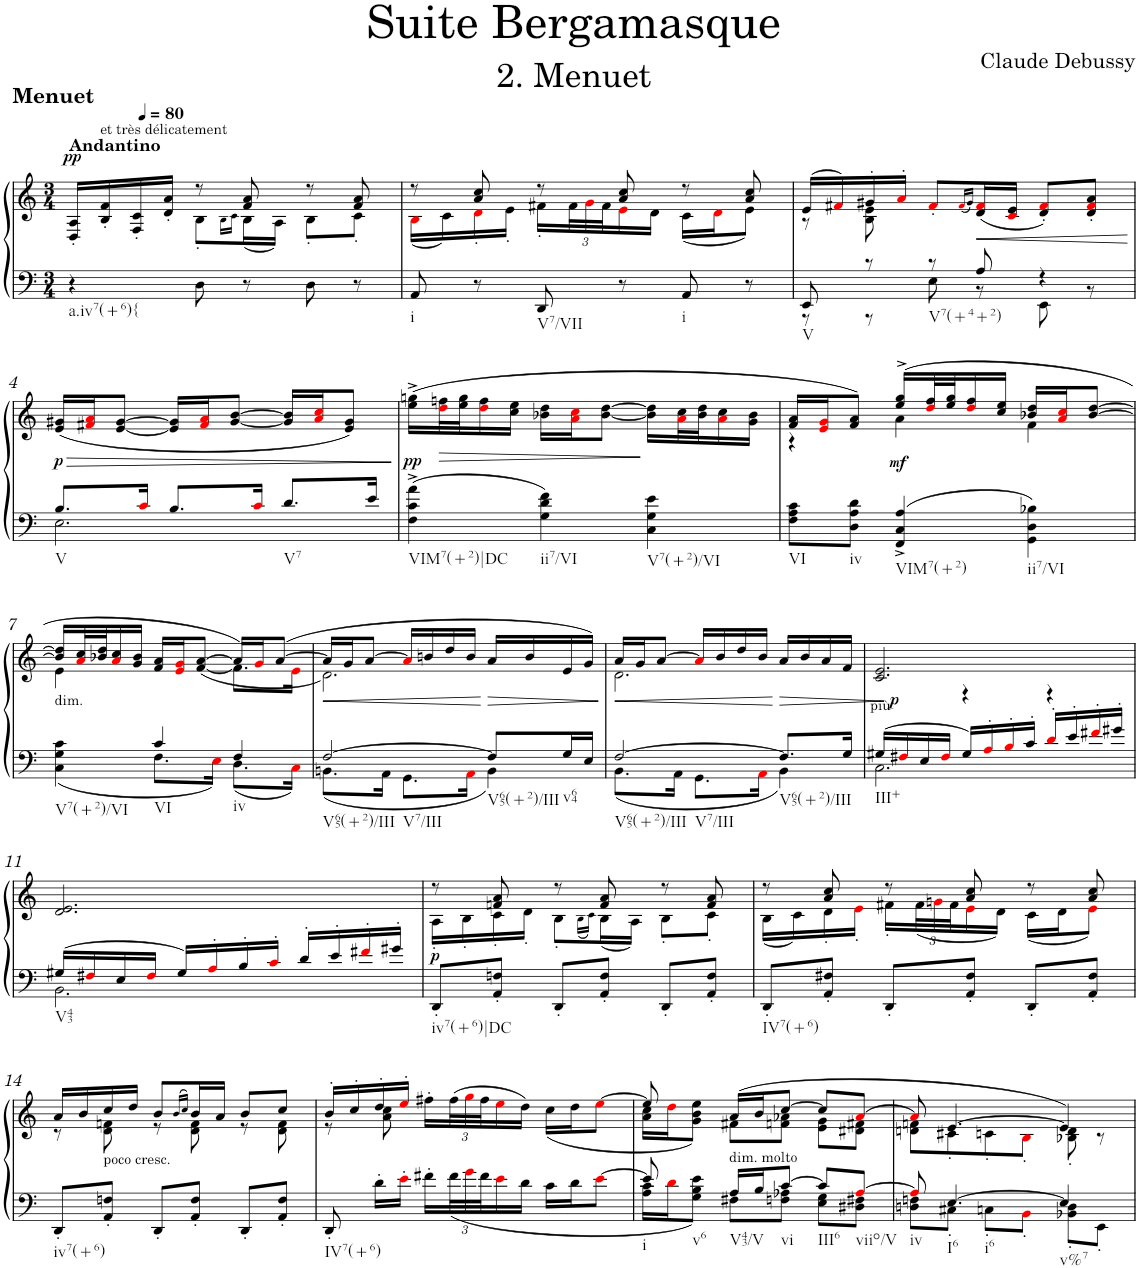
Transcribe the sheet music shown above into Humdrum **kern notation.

**kern	**kern	**dynam
*part1	*part1	*part1
*staff2	*staff1	*staff1/2
*I"Piano	*	*
*I'Pno.	*	*
*clefF4	*clefG2	*
*k[]	*k[]	*
*M3/4	*M3/4	*
*MM80	*MM80	*
=1	=1	=1
*	*^	*
!	!LO:TX:a:B:t=Menuet	!	!
!	!LO:TX:a:B:t=Andantino	!	!
!LO:TX:a:B:t=Menuet	!	!	!
!LO:TX:b:t=a.iv7(+6){	!	!	!
!	!	!	!LO:DY:a
4r	16D/' 16A/'LL	4ryy	pp
!	!LO:TX:a:t=et très délicatement	!	!
.	16B/' 16f/'	.	.
.	16F/' 16c/'	.	.
.	16d/' 16a/'JJ	.	.
8D\	8r	8B'\L	.
.	.	16qB\LL	.
.	.	16qc\JJ	.
8r	8f/ 8a/	(16B\L	.
.	.	16A\JJ)	.
8D\	8r	8B'\L	.
8r	8f/ 8a/	8c'\J	.
=2	=2	=2	=2
!LO:TX:b:t=i	!	!	!
8AA/	8r	(16Bi\LL	.
.	.	16c\)	.
8r	8a/ 8cc/	16d'i\	.
.	.	16e'\JJ	.
!LO:TX:b:t=V7/VII	!	!	!
8DD/	8r	16f#X'\LL	.
*	*	*Xbrackettup	*
.	.	48f#\L	.
.	.	48gi\	.
.	.	48f#\J	.
8r	8a/ 8cc/	16ei\	.
.	.	16d\JJ	.
!LO:TX:b:t=i	!	!	!
8AA/	8r	(16c\LL	.
.	.	16di\J	.
8r	8a/ 8cc/	8e\J)	.
=3	=3	=3	=3
*^	*	*	*
!LO:TX:b:t=V	!	!	!	!
8EE/	8r	(16e/LL	8r	.
.	.	16f#Xi/)	.	.
8r	8r	16g#X'/	8B\ 8e\	.
.	.	16a'i/JJ	.	.
!LO:TX:b:t=V7(+4+2)	!	!	!	!
8r	8E\	8f#'i/L	2ryy	.
.	.	(16qf#i/LL	.	.
.	.	16qg#/JJ)	.	.
8A/	8r	(16d/ 16f#i/L	.	.
.	.	16ci/ 16e/JJ	.	.
4r	8EE\	8d/' 8f#i/'L)	.	.
.	8r	8d/' 8f#i/' 8a/'J	.	.
*	*	*v	*v	*
!!LO:LB:g=z
=4	=4	=4	=4
!LO:TX:b:t=V	!	!	!
!	!	!	!LO:HP:b
!	!	!	!LO:DY:n=1:b
8.B/L	2.E\	(16e/ 16g#X/LL	> p
.	.	16f#Xi/ 16ai/J	.
.	.	[8e/ [8g#/J	.
16ci/Jk	.	.	.
8.B/L	.	16e/] 16g#/]LL	.
.	.	16f#i/ 16ai/J	.
.	.	[8g#/ [8b/J	.
16ci/Jk	.	.	.
!LO:TX:b:t=V7	!	!	!
8.d/L	.	16g#/] 16b/]LL	.
.	.	16ai/ 16cci/J	.
.	.	8e/ 8g#/J)	.
16e/Jk	.	.	.
*v	*v	*	*
.	.	]
=5	=5	=5
!LO:TX:b:t=VIM7(+2)|DC	!	!
!	!	!LO:DY:b
4F\^ 4c\^ 4a\^	(16ee\^ 16ggn\^LL	pp
!	!	!LO:HP:b
.	32ddi\ 32ffn\L	>
.	32ee\ 32gg\J	.
.	16ddi\ 16ff\	.
.	16cc\ 16ee\JJ	.
!LO:TX:b:t=ii7/VI	!	!
4G\ 4d\ 4f\	16b-X\ 16dd\LL	.
.	16ai\ 16cci\J	.
.	[8b-\ [8dd\J	.
!LO:TX:b:t=V7(+2)/VI	!	!
4C\ 4G\ 4e\	16b-\] 16dd\]LL	]
.	32ai\ 32cc\L	.
.	32b-\ 32dd\J	.
.	16ai\ 16cc\	.
.	16g\ 16b-\JJ	.
=6	=6	=6
*	*^	*
!LO:TX:b:t=VI	!	!	!
8F\ 8A\ 8c\L	16f/ 16a/LL	4r	.
.	16ei/ 16gi/J	.	.
!LO:TX:b:t=iv	!	!	!
8D\ 8A\ 8d\J	8f/ 8a/J)	.	.
!LO:TX:b:t=VIM7(+2)	!	!	!
!	!	!	!LO:DY:b
4FF/^ 4C/^ 4A/^	(16ee/^ 16gg/^LL	4a\	mf
.	32ddi/ 32ff/L	.	.
.	32ee/ 32gg/J	.	.
.	16ddi/ 16ff/	.	.
.	16cc/ 16ee/JJ	.	.
!LO:TX:b:t=ii7/VI	!	!	!
4GG\ 4D\ 4B-X\	16b-X/ 16dd/LL	4f\	.
.	16ai/ 16cci/J	.	.
.	[8b-/ [8dd/J	.	.
!!LO:LB:g=z	!!
=7	=7	=7	=7
*^	*	*	*
!	!	!LO:TX:b:t=dim.	!	!
!LO:TX:b:t=V7(+2)/VI	!	!	!	!
4C\ 4G\ 4c\	4ryy	16b-/] 16dd/]LL	4e\	.
.	.	32ai/ 32cc/L	.	.
.	.	32b-X/ 32dd/J	.	.
.	.	16ai/ 16cc/	.	.
.	.	16g/ 16b-/JJ	.	.
!LO:TX:b:t=VI	!	!	!	!
4c/	8.F\L	16f/ 16a/LL	4ryy	.
.	.	16ei/ 16gi/J	.	.
.	.	(<[8f/ [8a/J	.	.
.	16Ei\Jk	.	.	.
!LO:TX:b:t=iv	!	!	!	!
4F/	8.D\L	16a/LL])	8.f\L]	.
.	.	16gi/J	.	.
.	.	([8a/J	.	.
.	16Ci\Jk	.	16ei\Jk	.
=8	=8	=8	=8	=8
!LO:TX:b:t=V65(+2)/III	!	!	!	!
!LO:TX:b:t=V7/III	!	!	!	!
!	!	!	!	!LO:HP:b
[2F/	8.BBn\L	16a/LL]	2.d\)	<
.	.	16g/J	.	.
.	.	[8a/J	.	.
.	16AA\Jk	.	.	.
.	8.GG\L	16ai/LL]	.	.
.	.	16bn/	.	.
.	.	16dd/	.	.
.	16AAi\Jk	16b/JJ	.	.
!LO:TX:b:t=V65(+2)/III	!	!	!	!
!	!	!	!	!LO:HP:n=1:b
8F/L]	4BB\	16a/LL	.	[ >
.	.	16b/	.	.
!LO:TX:b:t=v64	!	!	!	!
16G/L	.	16e/	.	.
16E/JJ	.	16g/JJ)	.	.
*v	*v	*	*	*
*	*v	*v	*
.	.	]
=9	=9	=9
*^	*	*
!LO:TX:b:t=V65(+2)/III	!	!	!
!LO:TX:b:t=V7/III	!	!	!
!	!	!	!LO:HP:b
*	*	*^	*
[2F/	8.BB\L	16a/LL	2.d\	<
.	.	16g/J	.	.
.	.	[8a/J	.	.
.	16AA\Jk	.	.	.
.	8.GG\L	16ai/LL]	.	.
.	.	16b/	.	.
.	.	16dd/	.	.
.	16AAi\Jk	16b/JJ	.	.
!LO:TX:b:t=V65(+2)/III	!	!	!	!
!	!	!	!	!LO:HP:n=1:b
8.F/L]	4BB\	16a/LL	.	[ >
.	.	16b/	.	.
.	.	16a/	.	.
16G/Jk	.	16f/JJ	.	.
*v	*v	*	*	*
*	*v	*v	*
.	.	]
=10	=10	=10
*^	*^	*
!	!	!LO:TX:b:t=più	!	!
!LO:TX:b:t=III+	!	!	!	!
!	!	!	!	!LO:DY:b
16G#X/LL	2.C\	2.c/ 2.e/	4ryy	p
16F#Xi/	.	.	.	.
16E/	.	.	.	.
16F#i/JJ	.	.	.	.
16G#/LL	.	.	4r	.
16A'i/	.	.	.	.
16B'i/	.	.	.	.
16c'/JJ	.	.	.	.
16d'i/LL	.	.	4r	.
16e'/	.	.	.	.
16f#X'i/	.	.	.	.
16g#X'/JJ	.	.	.	.
*	*	*v	*v	*
!!LO:LB:g=z
=11	=11	=11	=11
!LO:TX:b:t=V43	!	!	!
16G#X/LL	2.BB\	2.d/ 2.e/	.
16F#Xi/	.	.	.
16E/	.	.	.
16F#i/JJ	.	.	.
16G#/LL	.	.	.
16A'i/	.	.	.
16B'/	.	.	.
16c'i/JJ	.	.	.
16d'/LL	.	.	.
16e'/	.	.	.
16f#X'i/	.	.	.
16g#X'/JJ	.	.	.
*v	*v	*	*
=12	=12	=12
*	*^	*
!LO:TX:b:t=iv7(+6)|DC	!	!	!
!	!	!	!LO:DY:b
8DD'/L	8r	16A'\LL	p
.	.	16B'\	.
8AA/' 8Fn/'J	8fn/ 8a/	16c'\	.
.	.	16d'\JJ	.
8DD'/L	8r	8B'\L	.
.	.	(16qB\LL	.
.	.	16qc\JJ)	.
8AA/' 8F/'J	8f/ 8a/	(16B\L	.
.	.	16A\JJ)	.
8DD'/L	8r	8B'\L	.
8AA/' 8F/'J	8f/ 8a/	8c'\J	.
=13	=13	=13	=13
!LO:TX:b:t=IV7(+6)	!	!	!
8DD'/L	8r	(16B\LL	.
.	.	16c\)	.
8AA/' 8F#X/'J	8a/ 8cc/	16d'\	.
.	.	16e'i\JJ	.
8DD'/L	8r	16f#X'\LL	.
.	.	(48f#\L	.
.	.	48gni\	.
.	.	48f#\J	.
8AA/' 8F#/'J	8a/ 8cc/	16ei\	.
.	.	16d\JJ)	.
8DD'/L	8r	(16c\LL	.
.	.	16d\J	.
8AA/' 8F#/'J	8a/ 8cc/	8ei\J)	.
!!LO:LB:g=z	!!
=14	=14	=14	=14
!LO:TX:b:t=iv7(+6)	!	!	!
8DD'/L	16a/LL	8r	.
.	16b/	.	.
!	!LO:TX:b:t=poco cresc.	!	!
8AA/' 8Fn/'J	16cc/	8d\ 8fn\	.
.	16dd/JJ	.	.
8DD'/L	8b/L	8r	.
.	(16qb/LL	.	.
.	16qcc/JJ)	.	.
8AA/' 8F/'J	16b/L	8d\ 8f\	.
.	16a/JJ	.	.
8DD'/L	8b/L	8r	.
8AA/' 8F/'J	8cc/J	8d\ 8f\	.
=15	=15	=15	=15
!LO:TX:b:t=IV7(+6)	!	!	!
8DD'/	16b'/LL	8r	.
.	16cc'/	.	.
16d'\LL	16dd'/	8a\ 8cc\	.
16e'i\JJ	16ee'i/JJ	.	.
16f#X'\LL	16ff#X'\LL	2ryy	.
*Xbrackettup	*	*	*
48f#\L	(48ff#\L	.	.
48gi\	48ggi\	.	.
48f#\J	48ff#\J	.	.
16ei\	16eei\	.	.
16d\JJ	16dd\JJ)	.	.
16c\LL	(16cc\LL	.	.
16d\J	16dd\J	.	.
[8ei\J	[8eei\J	.	.
=16	=16	=16	=16
*^	*	*	*
!LO:TX:b:t=i	!	!	!	!
8e/]	16A\ 16c\LL	8ee/]	16a\ 16cc\LL	.
.	16di\J	.	16ddi\J	.
!LO:TX:b:t=v6	!	!	!	!
8ryy	8G\ 8B\ 8e\J	8ryy	8g\ 8b\ 8ee\J)	.
!	!	!LO:TX:b:t=dim. molto	!	!
!LO:TX:b:t=V43/V	!	!	!	!
16A/LL	8F#X\L	(16a/LL	8f#X\L	.
16B/J	.	16b/J	.	.
!LO:TX:b:t=vi	!	!	!	!
[8c/J	8Fn\ 8A-X\J	[8cc/J	8fn\ 8a-X\J	.
!LO:TX:b:t=III6	!	!	!	!
8c/L]	8E\ 8G\L	8cc/L]	8e\ 8g\L	.
!LO:TX:b:t=viio/V	!	!	!	!
[8A-i/J	8D#X\ 8F#X\J	[8a-i/J	8d#X\ 8f#X\J	.
=17	=17	=17	=17	=17
!LO:TX:b:t=iv	!	!	!	!
8A-i/]	8Dn\ 8Fn\L	8a-i/]	8dn\ 8fn\L	.
!LO:TX:b:t=I6	!	!	!	!
!LO:TX:b:t=i6	!	!	!	!
[4.E/	8C#X'\J	[4.e/	8c#X'\	.
.	8Cn'\L	.	8cn'\	.
.	8BB'i\J	.	8B'i\J	.
!LO:TX:b:t=v%7	!	!	!	!
4E/]	8BB-X\' 8D\'L	4e/])	8B-X\' 8d\'	.
.	8EE'\J	.	8r	.
*v	*v	*	*	*
*	*v	*v	*
=	=	=
*-	*-	*-
